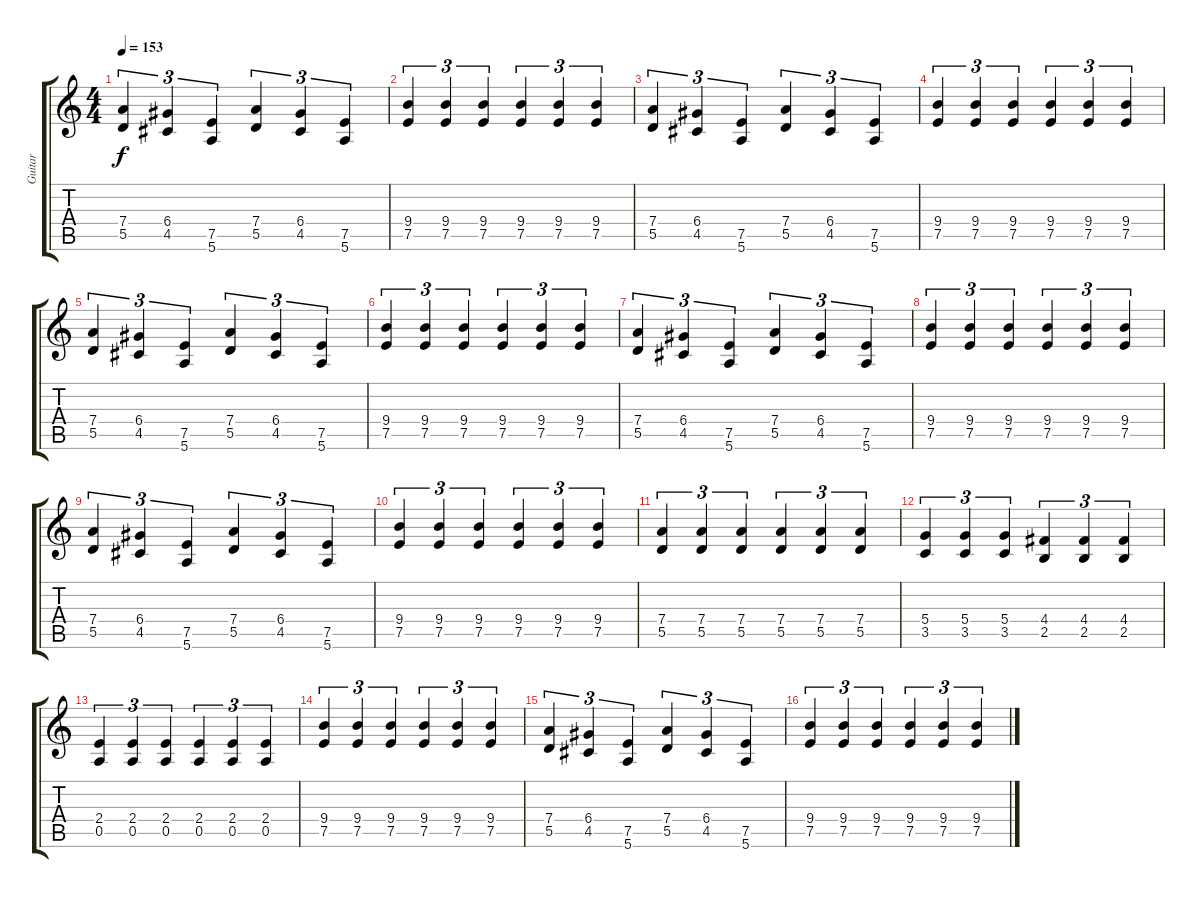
\track ("Guitar" "Guitar") {instrument distortionguitar}
\staff {score tabs}
\tuning (E4 B3 G3 D3 A2 E2) {hide}
\ts (4 4)
\tempo 153
\clef g2
\ks c
(7.4 5.5).4{tu (3 2) dy f} (6.4 4.5).4{tu (3 2)} (7.5 5.6).4{tu (3 2)} (7.4 5.5).4{tu (3 2)} (6.4 4.5).4{tu (3 2)} (7.5 5.6).4{tu (3 2)} |
(9.4 7.5).4{tu (3 2)} (9.4 7.5).4{tu (3 2)} (9.4 7.5).4{tu (3 2)} (9.4 7.5).4{tu (3 2)} (9.4 7.5).4{tu (3 2)} (9.4 7.5).4{tu (3 2)} |
(7.4 5.5).4{tu (3 2)} (6.4 4.5).4{tu (3 2)} (7.5 5.6).4{tu (3 2)} (7.4 5.5).4{tu (3 2)} (6.4 4.5).4{tu (3 2)} (7.5 5.6).4{tu (3 2)} |
(9.4 7.5).4{tu (3 2)} (9.4 7.5).4{tu (3 2)} (9.4 7.5).4{tu (3 2)} (9.4 7.5).4{tu (3 2)} (9.4 7.5).4{tu (3 2)} (9.4 7.5).4{tu (3 2)} |
(7.4 5.5).4{tu (3 2)} (6.4 4.5).4{tu (3 2)} (7.5 5.6).4{tu (3 2)} (7.4 5.5).4{tu (3 2)} (6.4 4.5).4{tu (3 2)} (7.5 5.6).4{tu (3 2)} |
(9.4 7.5).4{tu (3 2)} (9.4 7.5).4{tu (3 2)} (9.4 7.5).4{tu (3 2)} (9.4 7.5).4{tu (3 2)} (9.4 7.5).4{tu (3 2)} (9.4 7.5).4{tu (3 2)} |
(7.4 5.5).4{tu (3 2)} (6.4 4.5).4{tu (3 2)} (7.5 5.6).4{tu (3 2)} (7.4 5.5).4{tu (3 2)} (6.4 4.5).4{tu (3 2)} (7.5 5.6).4{tu (3 2)} |
(9.4 7.5).4{tu (3 2)} (9.4 7.5).4{tu (3 2)} (9.4 7.5).4{tu (3 2)} (9.4 7.5).4{tu (3 2)} (9.4 7.5).4{tu (3 2)} (9.4 7.5).4{tu (3 2)} |
(7.4 5.5).4{tu (3 2)} (6.4 4.5).4{tu (3 2)} (7.5 5.6).4{tu (3 2)} (7.4 5.5).4{tu (3 2)} (6.4 4.5).4{tu (3 2)} (7.5 5.6).4{tu (3 2)} |
(9.4 7.5).4{tu (3 2)} (9.4 7.5).4{tu (3 2)} (9.4 7.5).4{tu (3 2)} (9.4 7.5).4{tu (3 2)} (9.4 7.5).4{tu (3 2)} (9.4 7.5).4{tu (3 2)} |
(7.4 5.5).4{tu (3 2)} (7.4 5.5).4{tu (3 2)} (7.4 5.5).4{tu (3 2)} (7.4 5.5).4{tu (3 2)} (7.4 5.5).4{tu (3 2)} (7.4 5.5).4{tu (3 2)} |
(5.4 3.5).4{tu (3 2)} (5.4 3.5).4{tu (3 2)} (5.4 3.5).4{tu (3 2)} (4.4 2.5).4{tu (3 2)} (4.4 2.5).4{tu (3 2)} (4.4 2.5).4{tu (3 2)} |
(2.4 0.5).4{tu (3 2)} (2.4 0.5).4{tu (3 2)} (2.4 0.5).4{tu (3 2)} (2.4 0.5).4{tu (3 2)} (2.4 0.5).4{tu (3 2)} (2.4 0.5).4{tu (3 2)} |
(9.4 7.5).4{tu (3 2)} (9.4 7.5).4{tu (3 2)} (9.4 7.5).4{tu (3 2)} (9.4 7.5).4{tu (3 2)} (9.4 7.5).4{tu (3 2)} (9.4 7.5).4{tu (3 2)} |
(7.4 5.5).4{tu (3 2)} (6.4 4.5).4{tu (3 2)} (7.5 5.6).4{tu (3 2)} (7.4 5.5).4{tu (3 2)} (6.4 4.5).4{tu (3 2)} (7.5 5.6).4{tu (3 2)} |
(9.4 7.5).4{tu (3 2)} (9.4 7.5).4{tu (3 2)} (9.4 7.5).4{tu (3 2)} (9.4 7.5).4{tu (3 2)} (9.4 7.5).4{tu (3 2)} (9.4 7.5).4{tu (3 2)}
